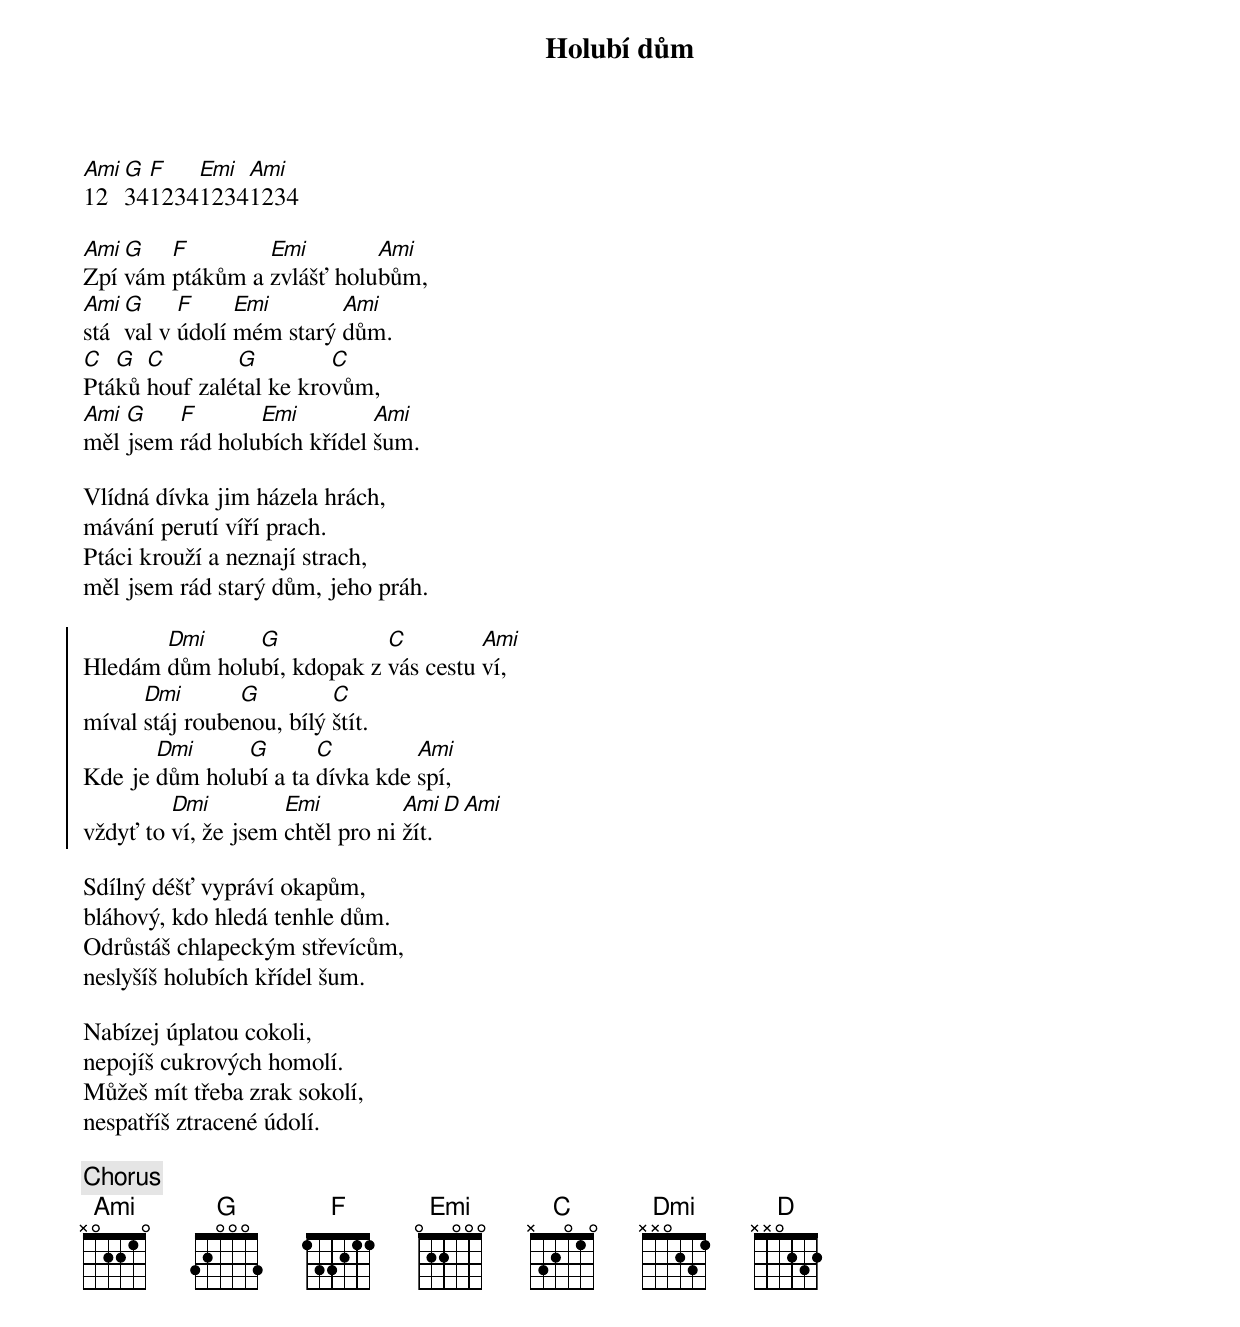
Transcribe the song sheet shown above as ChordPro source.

{title: Holubí dům}
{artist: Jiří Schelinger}
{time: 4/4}

{start_of_intro}
[Ami]12[G]34[Fmaj]1234[Emi]1234[Ami]1234
{end_of_intro}

{sov}
[Ami]Zpí[G]vám [Fmaj]ptákům a [Emi]zvlášť holu[Ami]bům,
[Ami]stá[G]val v [Fmaj]údolí [Emi]mém starý [Ami]dům.
[C]Ptá[G]ků [C]houf zalé[G]tal ke kro[C]vům,
[Ami]měl [G]jsem [Fmaj]rád holu[Emi]bích křídel [Ami]šum.
{eov}

{sov}
Vlídná dívka jim házela hrách,
mávání perutí víří prach.
Ptáci krouží a neznají strach,
měl jsem rád starý dům, jeho práh.
{eov}

{soc}
Hledám [Dmi]dům holu[G]bí, kdopak z [C]vás cestu [Ami]ví,
míval [Dmi]stáj roube[G]nou, bílý [C]štít.
Kde je [Dmi]dům holu[G]bí a ta [C]dívka kde [Ami]spí,
vždyť to [Dmi]ví, že jsem [Emi]chtěl pro ni [Ami]žít.[D][Ami]
{eoc}

{sov}
Sdílný déšť vypráví okapům,
bláhový, kdo hledá tenhle dům.
Odrůstáš chlapeckým střevícům,
neslyšíš holubích křídel šum.
{eov}

{sov}
Nabízej úplatou cokoli,
nepojíš cukrových homolí.
Můžeš mít třeba zrak sokolí,
nespatříš ztracené údolí.
{eov}

{chorus}
